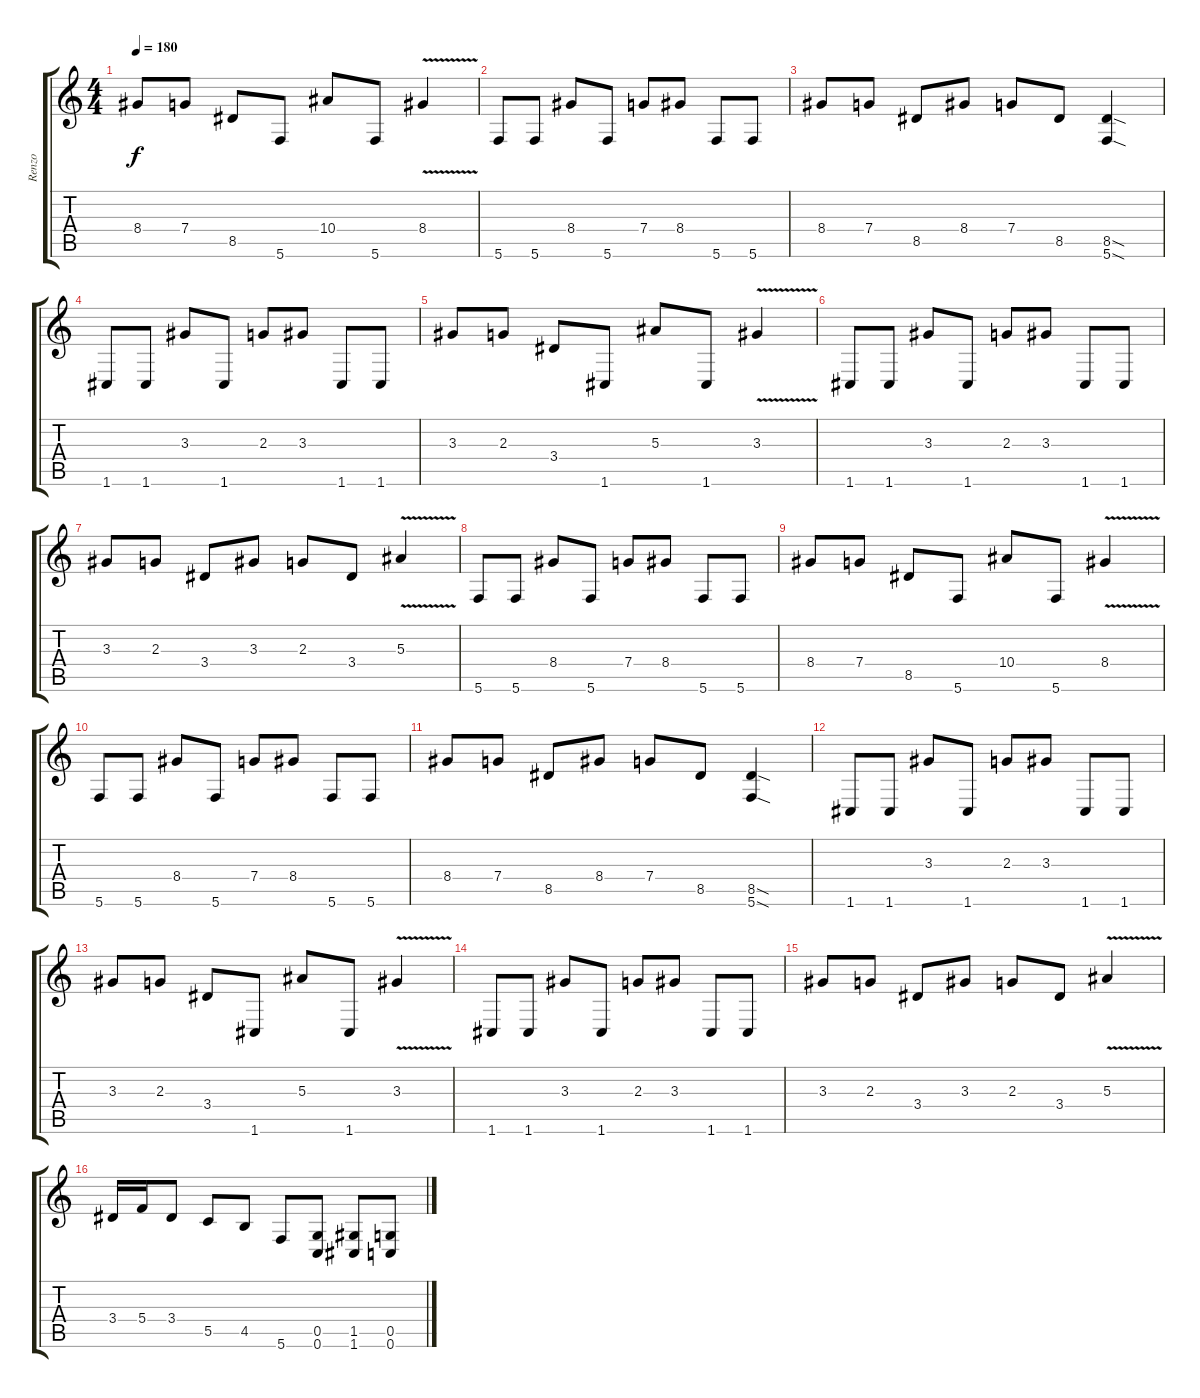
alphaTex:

\track ("Renzo" "Renzo") {instrument overdrivenguitar}
\staff {score tabs}
\tuning (D4 A3 F3 C3 G2 C2) {hide}
\ts (4 4)
\tempo 180
\clef g2
\ks c
8.4.8{dy f} 7.4.8 8.5.8 5.6.8 10.4.8 5.6.8 8.4{v}.4 |
5.6.8 5.6.8 8.4.8 5.6.8 7.4.8 8.4.8 5.6.8 5.6.8 |
8.4.8 7.4.8 8.5.8 8.4.8 7.4.8 8.5.8 (8.5{sod} 5.6{sod}).4 |
1.6.8 1.6.8 3.3.8 1.6.8 2.3.8 3.3.8 1.6.8 1.6.8 |
3.3.8 2.3.8 3.4.8 1.6.8 5.3.8 1.6.8 3.3{v}.4 |
1.6.8 1.6.8 3.3.8 1.6.8 2.3.8 3.3.8 1.6.8 1.6.8 |
3.3.8 2.3.8 3.4.8 3.3.8 2.3.8 3.4.8 5.3{v}.4 |
5.6.8 5.6.8 8.4.8 5.6.8 7.4.8 8.4.8 5.6.8 5.6.8 |
8.4.8 7.4.8 8.5.8 5.6.8 10.4.8 5.6.8 8.4{v}.4 |
5.6.8 5.6.8 8.4.8 5.6.8 7.4.8 8.4.8 5.6.8 5.6.8 |
8.4.8 7.4.8 8.5.8 8.4.8 7.4.8 8.5.8 (8.5{sod} 5.6{sod}).4 |
1.6.8 1.6.8 3.3.8 1.6.8 2.3.8 3.3.8 1.6.8 1.6.8 |
3.3.8 2.3.8 3.4.8 1.6.8 5.3.8 1.6.8 3.3{v}.4 |
1.6.8 1.6.8 3.3.8 1.6.8 2.3.8 3.3.8 1.6.8 1.6.8 |
3.3.8 2.3.8 3.4.8 3.3.8 2.3.8 3.4.8 5.3{v}.4 |
3.4.16 5.4.16 3.4.8 5.5.8 4.5.8 5.6.8 (0.5 0.6).8 (1.5 1.6).8 (0.5 0.6).8
